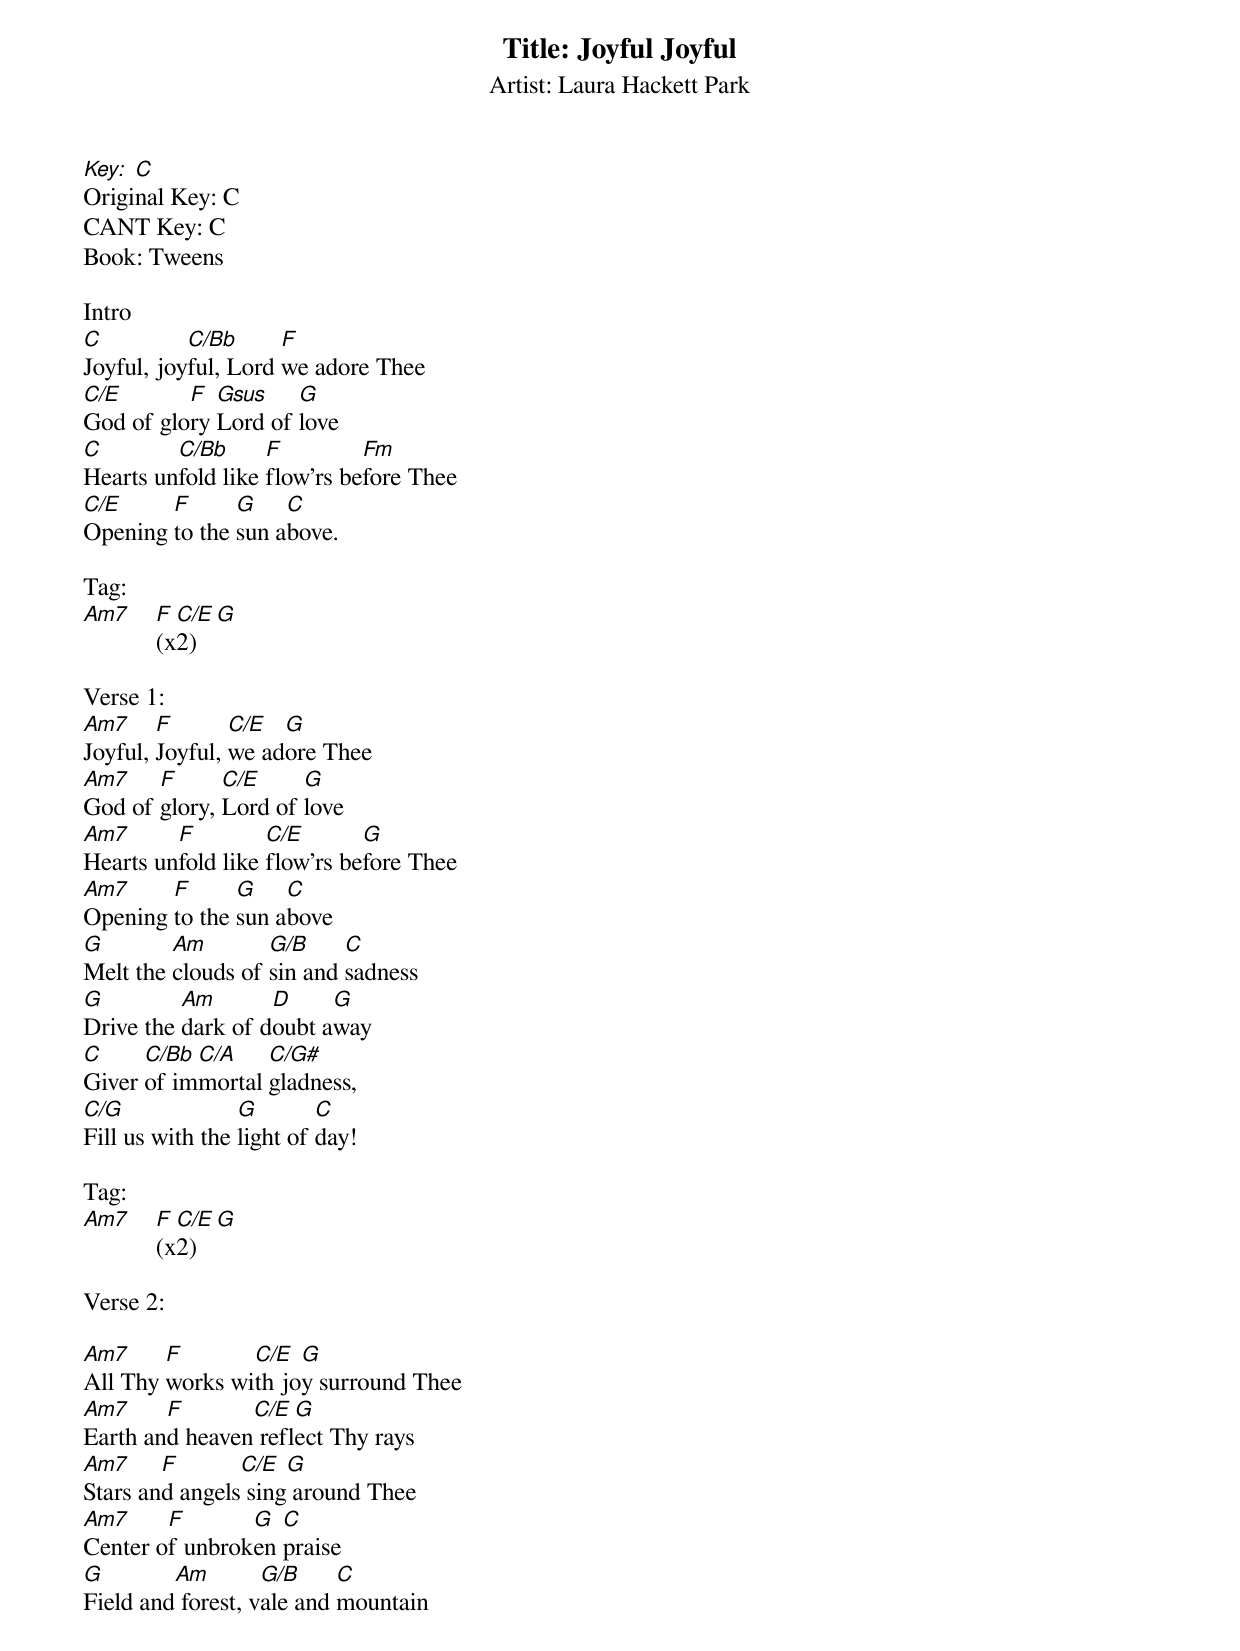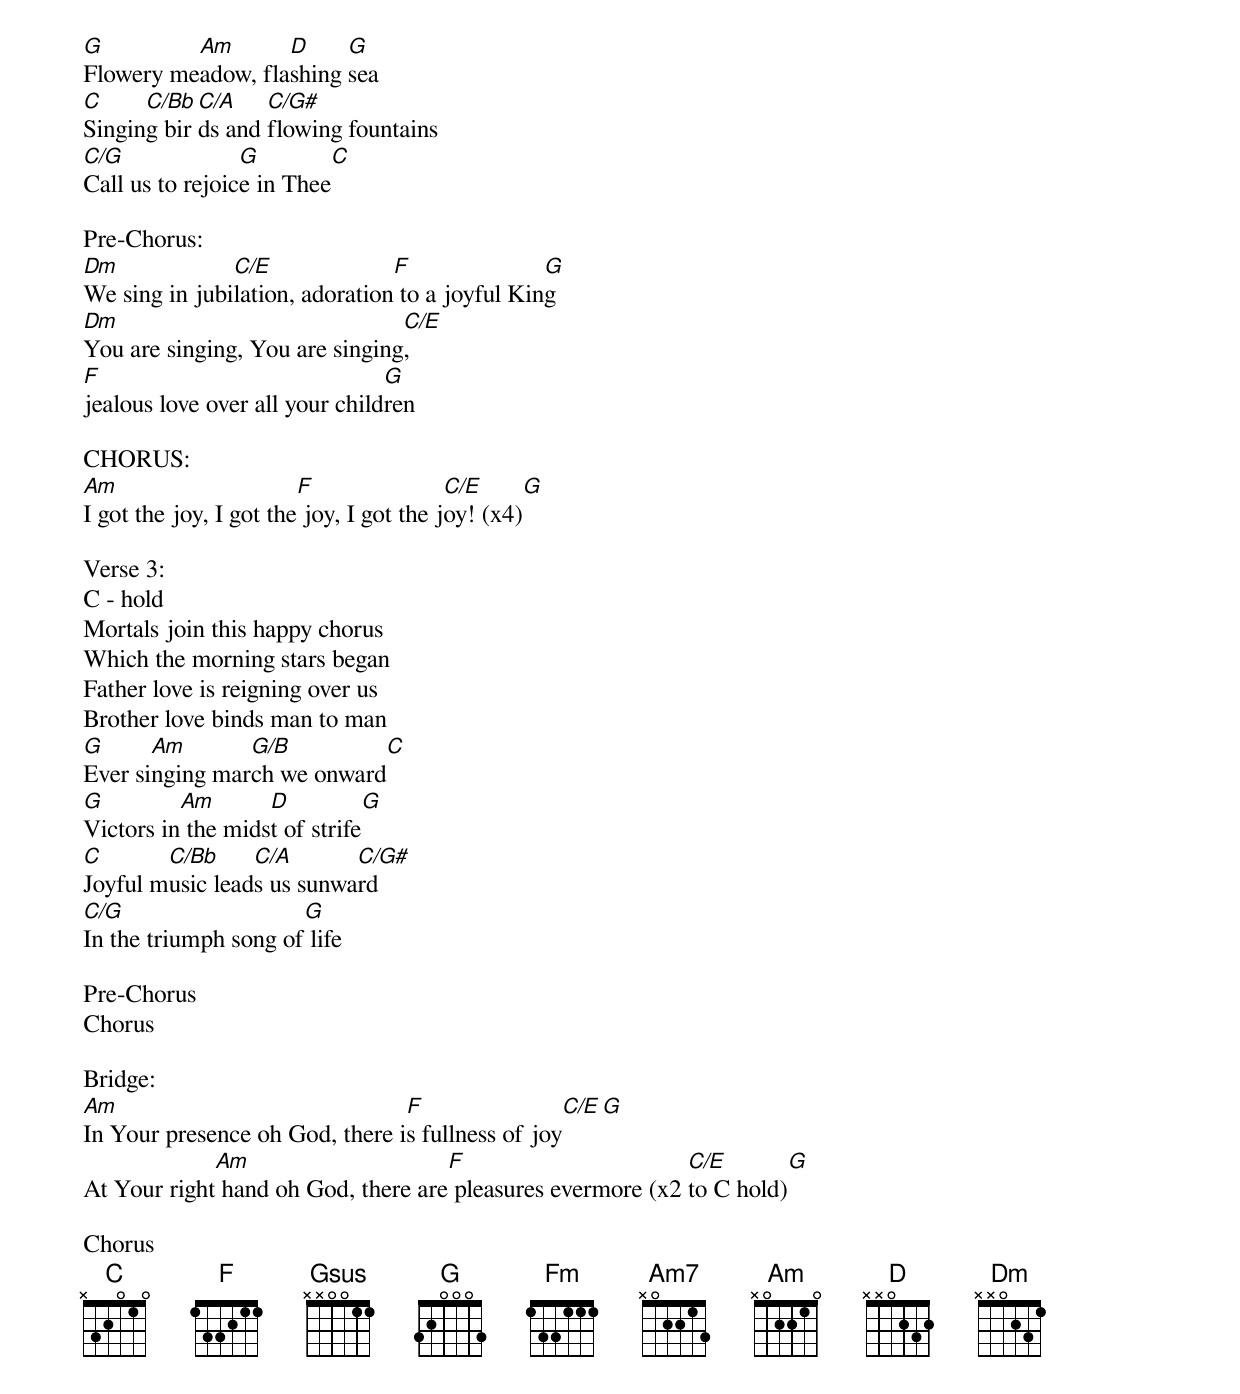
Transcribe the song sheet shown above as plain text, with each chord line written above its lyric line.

Title: Joyful Joyful
Artist: Laura Hackett Park
Key: C
Original Key: C
CANT Key: C
Book: Tweens

Intro
C          C/Bb      F
Joyful, joyful, Lord we adore Thee
C/E       F  Gsus    G
God of glory Lord of love
C        C/Bb      F         Fm
Hearts unfold like flow'rs before Thee
C/E     F      G    C
Opening to the sun above.

Tag:
Am7 F C/E G
    (x2)

Verse 1:
Am7     F       C/E  G
Joyful, Joyful, we adore Thee
Am7    F      C/E     G
God of glory, Lord of love
Am7      F         C/E       G
Hearts unfold like flow'rs before Thee
Am7     F      G    C
Opening to the sun above
G        Am        G/B     C
Melt the clouds of sin and sadness
G         Am       D     G
Drive the dark of doubt away
C     C/Bb C/A    C/G#
Giver of immortal gladness,
C/G              G        C
Fill us with the light of day!

Tag:
Am7 F C/E G
    (x2)

Verse 2:

Am7     F       C/E  G
All Thy works with joy surround Thee
Am7     F       C/E  G
Earth and heaven reflect Thy rays
Am7     F       C/E  G
Stars and angels sing around Thee
Am7     F       G  C
Center of unbroken praise
G        Am        G/B     C
Field and forest, vale and mountain
G         Am       D     G
Flowery meadow, flashing sea
C     C/Bb C/A    C/G#
Singing birds and flowing fountains
C/G              G        C
Call us to rejoice in Thee

Pre-Chorus:
Dm             C/E              F               G
We sing in jubilation, adoration to a joyful King
Dm                              C/E
You are singing, You are singing,
F                               G
jealous love over all your children

CHORUS:
Am                      F                C/E                  G
I got the joy, I got the joy, I got the joy! (x4)

Verse 3:
C - hold
Mortals join this happy chorus
Which the morning stars began
Father love is reigning over us
Brother love binds man to man
G      Am       G/B             C
Ever singing march we onward
G         Am       D                  G
Victors in the midst of strife
C       C/Bb     C/A       C/G#
Joyful music leads us sunward
C/G                   G
In the triumph song of life

Pre-Chorus
Chorus

Bridge:
Am                              F                      C/E             G
In Your presence oh God, there is fullness of joy
             Am                     F                       C/E                   G
At Your right hand oh God, there are pleasures evermore (x2 to C hold)

Chorus
